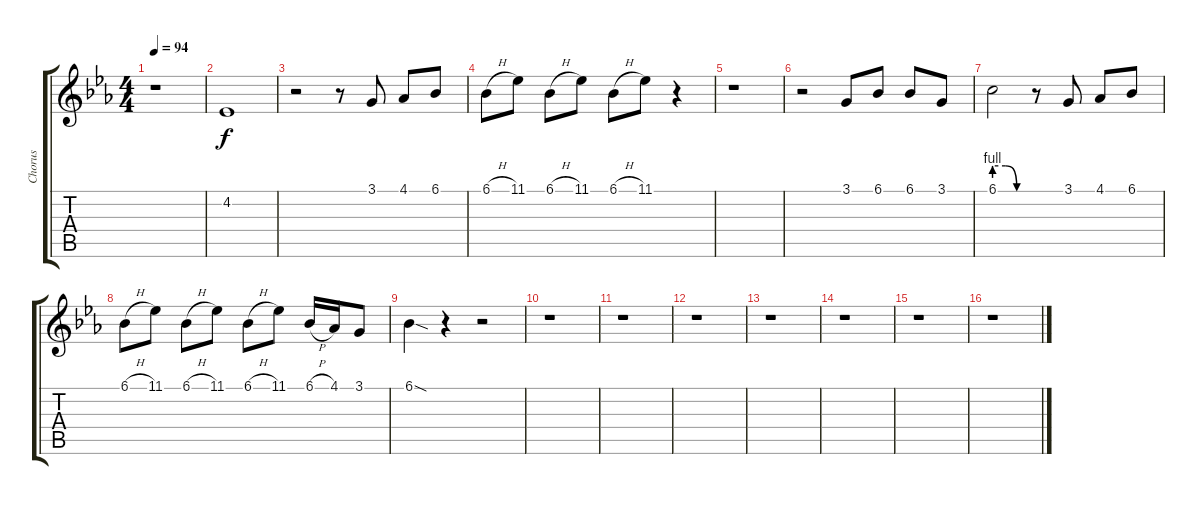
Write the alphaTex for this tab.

\track ("Chorus" "Chorus") {instrument synthbrass1}
\staff {score tabs}
\tuning (E4 B3 G3 D3 A2 E2) {hide}
\ts (4 4)
\tempo 94
\clef g2
\ks eb
r.1{dy f} |
4.2.1 |
r.2 r.8 3.1.8 4.1.8 6.1.8 |
6.1{h}.8 11.1.8 6.1{h}.8 11.1.8 6.1{h}.8 11.1.8 r.4 |
r.1 |
r.2 3.1.8 6.1.8 6.1.8 3.1.8 |
6.1{be (custom 0 4 20 4 40 0 60 0)}.2 r.8 3.1.8 4.1.8 6.1.8 |
6.1{h}.8 11.1.8 6.1{h}.8 11.1.8 6.1{h}.8 11.1.8 6.1{h}.16 4.1.16 3.1.8 |
6.1{sod}.4 r.4 r.2 |
r.1 |
r.1 |
r.1 |
r.1 |
r.1 |
r.1 |
r.1
